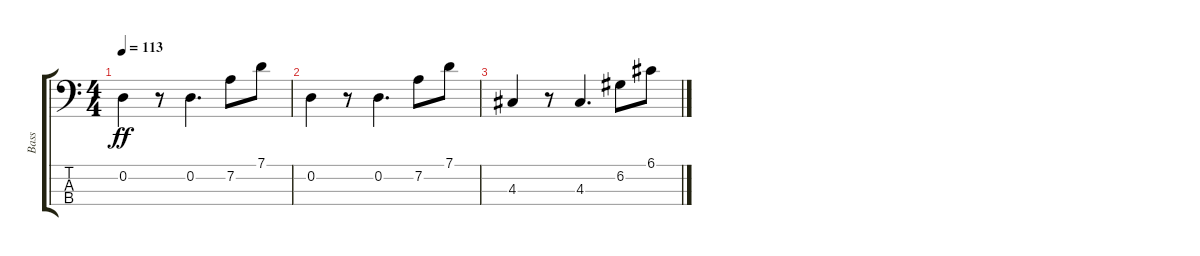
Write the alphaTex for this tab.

\track ("Bass" "Bass") {instrument acousticbass}
\staff {score tabs}
\tuning (G2 D2 A1 E1) {hide}
\ts (4 4)
\tempo 113
\clef f4
\ks c
0.2.4{dy ff} r.8 0.2.4{d} 7.2.8 7.1.8 |
0.2.4 r.8 0.2.4{d} 7.2.8 7.1.8 |
4.3.4 r.8 4.3.4{d} 6.2.8 6.1.8
